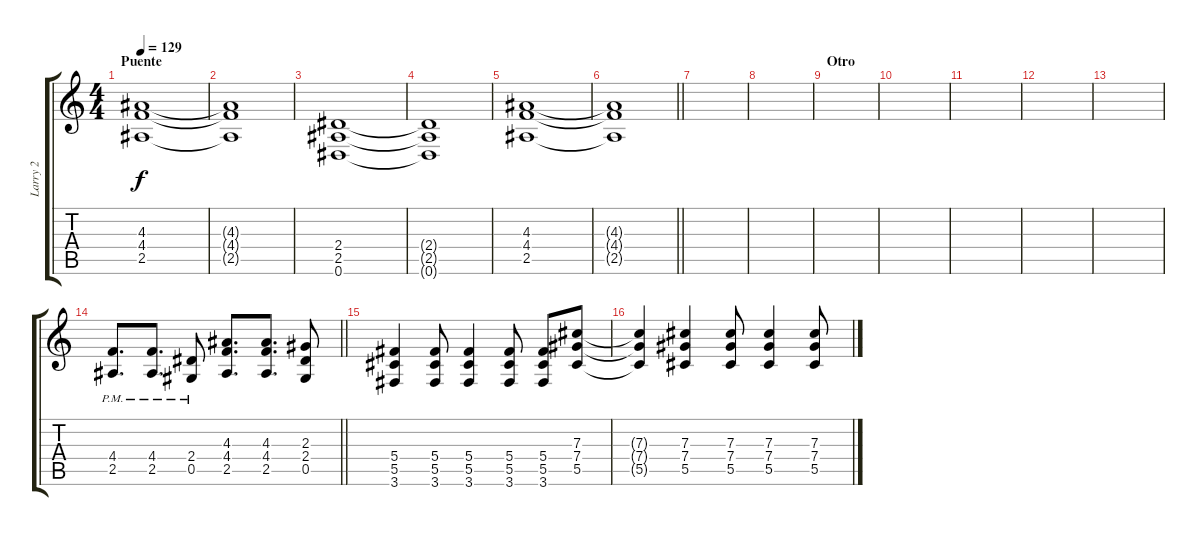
\track ("Larry 2" "Larry 2") {instrument overdrivenguitar}
\staff {score tabs}
\tuning (Eb4 Bb3 Gb3 Db3 Ab2 Eb2) {hide}
\ts (4 4)
\section ("" "Puente")
\tempo 129
\clef g2
\ks c
(4.3 4.4 2.5).1{dy f} |
(4.3{t} 4.4{t} 2.5{t}).1 |
(2.4 2.5 0.6).1 |
(2.4{t} 2.5{t} 0.6{t}).1 |
(4.3 4.4 2.5).1 |
\barLineRight lightlight
(4.3{t} 4.4{t} 2.5{t}).1 |
|
|
\section ("" "Otro")
|
|
|
|
|
\barLineRight lightlight
(4.4{pm} 2.5{pm}).8{d} (4.4{pm} 2.5{pm}).8{d} (2.4{pm} 0.5{pm}).8 (4.3 4.4 2.5).8{d} (4.3 4.4 2.5).8{d} (2.3 2.4 0.5).8 |
(5.4 5.5 3.6).4 (5.4 5.5 3.6).8 (5.4 5.5 3.6).4 (5.4 5.5 3.6).8 (5.4 5.5 3.6).8 (7.3 7.4 5.5).8 |
(7.3{t} 7.4{t} 5.5{t}).4 (7.3 7.4 5.5).4 (7.3 7.4 5.5).8 (7.3 7.4 5.5).4 (7.3 7.4 5.5).8
